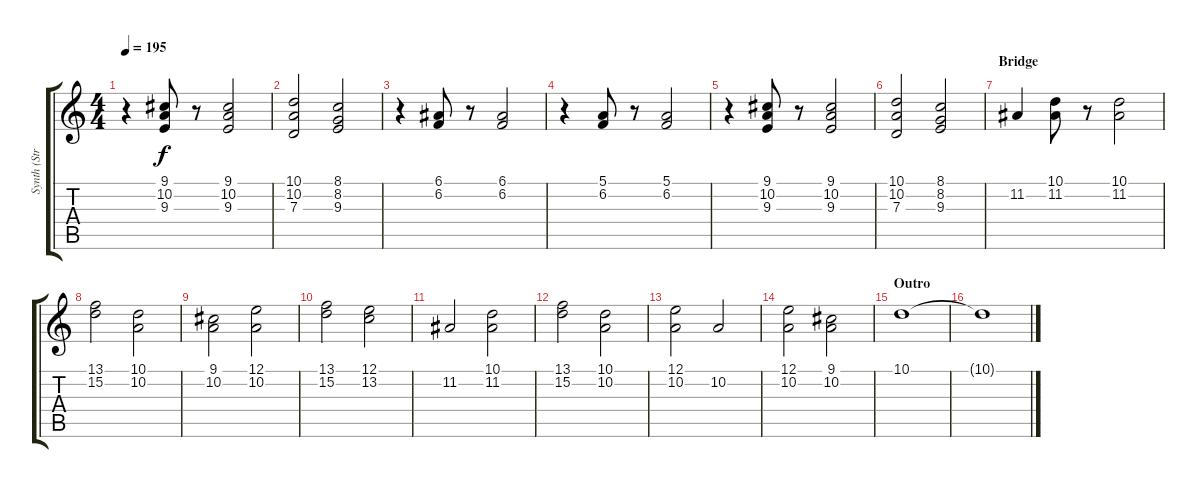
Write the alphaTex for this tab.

\track ("Synth (Strings)" "Synth (Str") {instrument stringensemble1}
\staff {score tabs}
\tuning (E4 B3 G3 D3 A2 E2) {hide}
\ts (4 4)
\tempo 195
\clef g2
\ks c
r.4{dy f} (9.1 10.2 9.3).8 r.8 (9.1 10.2 9.3).2 |
(10.1 10.2 7.3).2 (8.1 8.2 9.3).2 |
r.4 (6.1 6.2).8 r.8 (6.1 6.2).2 |
r.4 (5.1 6.2).8 r.8 (5.1 6.2).2 |
r.4 (9.1 10.2 9.3).8 r.8 (9.1 10.2 9.3).2 |
(10.1 10.2 7.3).2 (8.1 8.2 9.3).2 |
\section ("" "Bridge")
11.2.4 (10.1 11.2).8 r.8 (10.1 11.2).2 |
(13.1 15.2).2 (10.1 10.2).2 |
(9.1 10.2).2 (12.1 10.2).2 |
(13.1 15.2).2 (12.1 13.2).2 |
11.2.2 (10.1 11.2).2 |
(13.1 15.2).2 (10.1 10.2).2 |
(12.1 10.2).2 10.2.2 |
(12.1 10.2).2 (9.1 10.2).2 |
\section ("" "Outro")
10.1.1 |
10.1{t}.1
